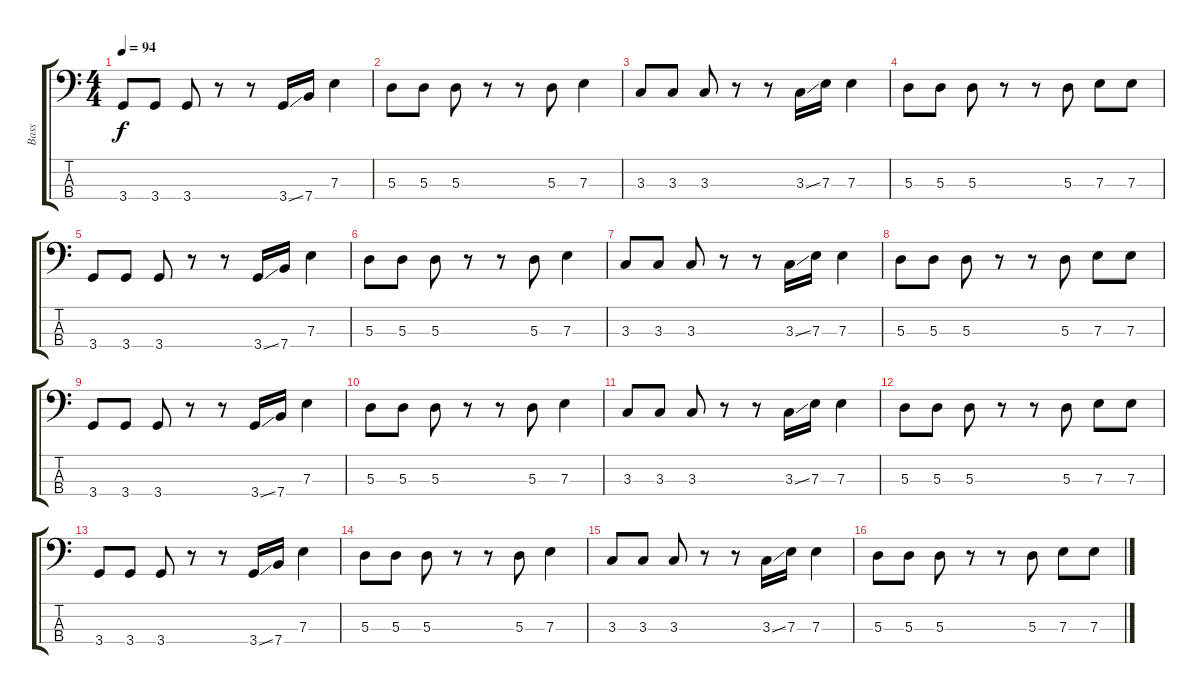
\track ("Bass" "Bass") {instrument electricbassfinger}
\staff {score tabs}
\tuning (G2 D2 A1 E1) {hide}
\ts (4 4)
\tempo 94
\clef f4
\ks c
3.4.8{dy f} 3.4.8 3.4.8 r.8 r.8 3.4{ss}.16 7.4.16 7.3.4 |
5.3.8 5.3.8 5.3.8 r.8 r.8 5.3.8 7.3.4 |
3.3.8 3.3.8 3.3.8 r.8 r.8 3.3{ss}.16 7.3.16 7.3.4 |
5.3.8 5.3.8 5.3.8 r.8 r.8 5.3.8 7.3.8 7.3.8 |
3.4.8 3.4.8 3.4.8 r.8 r.8 3.4{ss}.16 7.4.16 7.3.4 |
5.3.8 5.3.8 5.3.8 r.8 r.8 5.3.8 7.3.4 |
3.3.8 3.3.8 3.3.8 r.8 r.8 3.3{ss}.16 7.3.16 7.3.4 |
5.3.8 5.3.8 5.3.8 r.8 r.8 5.3.8 7.3.8 7.3.8 |
3.4.8 3.4.8 3.4.8 r.8 r.8 3.4{ss}.16 7.4.16 7.3.4 |
5.3.8 5.3.8 5.3.8 r.8 r.8 5.3.8 7.3.4 |
3.3.8 3.3.8 3.3.8 r.8 r.8 3.3{ss}.16 7.3.16 7.3.4 |
5.3.8 5.3.8 5.3.8 r.8 r.8 5.3.8 7.3.8 7.3.8 |
3.4.8 3.4.8 3.4.8 r.8 r.8 3.4{ss}.16 7.4.16 7.3.4 |
5.3.8 5.3.8 5.3.8 r.8 r.8 5.3.8 7.3.4 |
3.3.8 3.3.8 3.3.8 r.8 r.8 3.3{ss}.16 7.3.16 7.3.4 |
5.3.8 5.3.8 5.3.8 r.8 r.8 5.3.8 7.3.8 7.3.8
